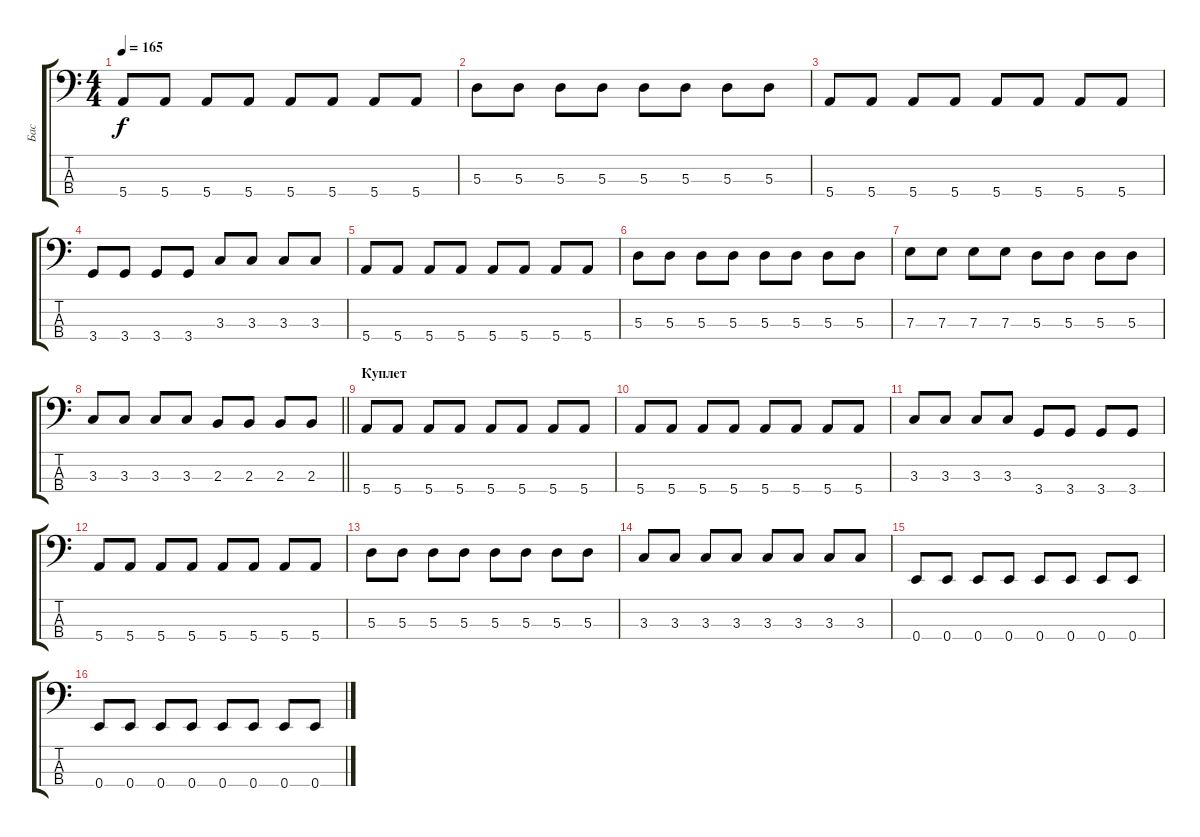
\track ("Бас" "Бас") {instrument electricbassfinger}
\staff {score tabs}
\tuning (G2 D2 A1 E1) {hide}
\ts (4 4)
\tempo 165
\clef f4
\ks c
5.4.8{dy f} 5.4.8 5.4.8 5.4.8 5.4.8 5.4.8 5.4.8 5.4.8 |
5.3.8 5.3.8 5.3.8 5.3.8 5.3.8 5.3.8 5.3.8 5.3.8 |
5.4.8 5.4.8 5.4.8 5.4.8 5.4.8 5.4.8 5.4.8 5.4.8 |
3.4.8 3.4.8 3.4.8 3.4.8 3.3.8 3.3.8 3.3.8 3.3.8 |
5.4.8 5.4.8 5.4.8 5.4.8 5.4.8 5.4.8 5.4.8 5.4.8 |
5.3.8 5.3.8 5.3.8 5.3.8 5.3.8 5.3.8 5.3.8 5.3.8 |
7.3.8 7.3.8 7.3.8 7.3.8 5.3.8 5.3.8 5.3.8 5.3.8 |
\barLineRight lightlight
3.3.8 3.3.8 3.3.8 3.3.8 2.3.8 2.3.8 2.3.8 2.3.8 |
\section ("" "Куплет")
5.4.8 5.4.8 5.4.8 5.4.8 5.4.8 5.4.8 5.4.8 5.4.8 |
5.4.8 5.4.8 5.4.8 5.4.8 5.4.8 5.4.8 5.4.8 5.4.8 |
3.3.8 3.3.8 3.3.8 3.3.8 3.4.8 3.4.8 3.4.8 3.4.8 |
5.4.8 5.4.8 5.4.8 5.4.8 5.4.8 5.4.8 5.4.8 5.4.8 |
5.3.8 5.3.8 5.3.8 5.3.8 5.3.8 5.3.8 5.3.8 5.3.8 |
3.3.8 3.3.8 3.3.8 3.3.8 3.3.8 3.3.8 3.3.8 3.3.8 |
0.4.8 0.4.8 0.4.8 0.4.8 0.4.8 0.4.8 0.4.8 0.4.8 |
0.4.8 0.4.8 0.4.8 0.4.8 0.4.8 0.4.8 0.4.8 0.4.8
